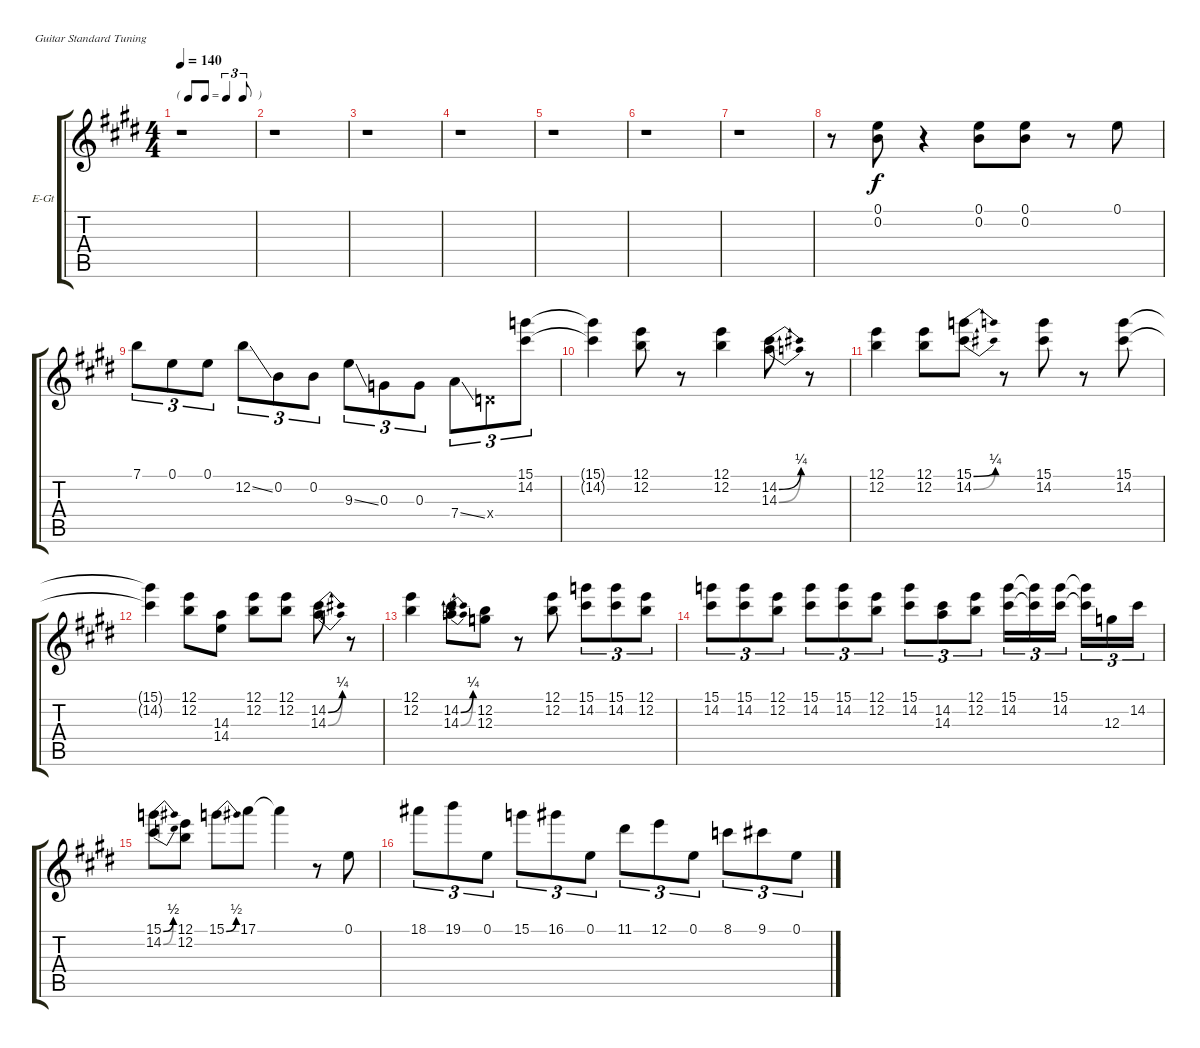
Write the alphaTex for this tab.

\bracketExtendMode groupsimilarinstruments
\firstSystemTrackNameOrientation horizontal
\otherSystemsTrackNameOrientation horizontal
\track ("Guitar Solo 1" "E-Gt") {instrument distortionguitar}
\staff {score tabs}
\tuning (E4 B3 G3 D3 A2 E2)
\ts (4 4)
\tf triplet8th
\tempo 140
\clef g2
\ks e
r.1{dy f} |
r.1 |
r.1 |
r.1 |
r.1 |
r.1 |
r.1 |
r.8 (0.1 0.2).8 r.4 (0.1 0.2).8 (0.1 0.2).8 r.8 0.1.8 |
7.1.8{tu (3 2)} 0.1.8{tu (3 2)} 0.1.8{tu (3 2)} 12.2{ss}.8{tu (3 2)} 0.2.8{tu (3 2)} 0.2.8{tu (3 2)} 9.3{ss}.8{tu (3 2)} 0.3.8{tu (3 2)} 0.3.8{tu (3 2)} 7.4{ss}.8{tu (3 2)} 0.4{x}.8{tu (3 2)} (15.1 14.2).8{tu (3 2)} |
(15.1{t} 14.2{t}).4 (12.1 12.2).8 r.8 (12.1 12.2).4 (14.2{be (bend 0 0 60 1)} 14.3{be (bend 0 0 60 1)}).8 r.8 |
(12.1 12.2).4 (12.1 12.2).8 (15.1{be (bend 0 0 60 1)} 14.2{be (bend 0 0 60 1)}).8 r.8 (15.1 14.2).8 r.8 (15.1 14.2).8 |
(15.1{t} 14.2{t}).4 (12.1 12.2).8 (14.3 14.4).8 (12.1 12.2).8 (12.1 12.2).8 (14.2{be (bend 0 0 60 1)} 14.3{be (bend 0 0 60 1)}).8 r.8 |
(12.1 12.2).4 (14.2{be (bend 0 0 60 1)} 14.3{be (bend 0 0 60 1)}).8 (12.2 12.3).8 r.8 (12.1 12.2).8 (15.1 14.2).8{tu (3 2)} (15.1 14.2).8{tu (3 2)} (12.1 12.2).8{tu (3 2)} |
(15.1 14.2).8{tu (3 2)} (15.1 14.2).8{tu (3 2)} (12.1 12.2).8{tu (3 2)} (15.1 14.2).8{tu (3 2)} (15.1 14.2).8{tu (3 2)} (12.1 12.2).8{tu (3 2)} (15.1 14.2).8{tu (3 2)} (14.2 14.3).8{tu (3 2)} (12.1 12.2).8{tu (3 2)} (15.1 14.2).16{tu (3 2)} (15.1{t} 14.2{t}).16{tu (3 2)} (15.1 14.2).16{tu (3 2)} (15.1{t} 14.2{t}).16{tu (3 2)} 12.3.16{tu (3 2)} 14.2.16{tu (3 2)} |
(15.1{be (bend 0 0 60 2)} 14.2{be (bend 0 0 60 2)}).8 (12.1 12.2).8 15.1{be (bend 0 0 60 2)}.8 17.1.8 17.1{t}.4 r.8 0.1.8 |
18.1.8{tu (3 2)} 19.1.8{tu (3 2)} 0.1.8{tu (3 2)} 15.1.8{tu (3 2)} 16.1.8{tu (3 2)} 0.1.8{tu (3 2)} 11.1.8{tu (3 2)} 12.1.8{tu (3 2)} 0.1.8{tu (3 2)} 8.1.8{tu (3 2)} 9.1.8{tu (3 2)} 0.1.8{tu (3 2)}
